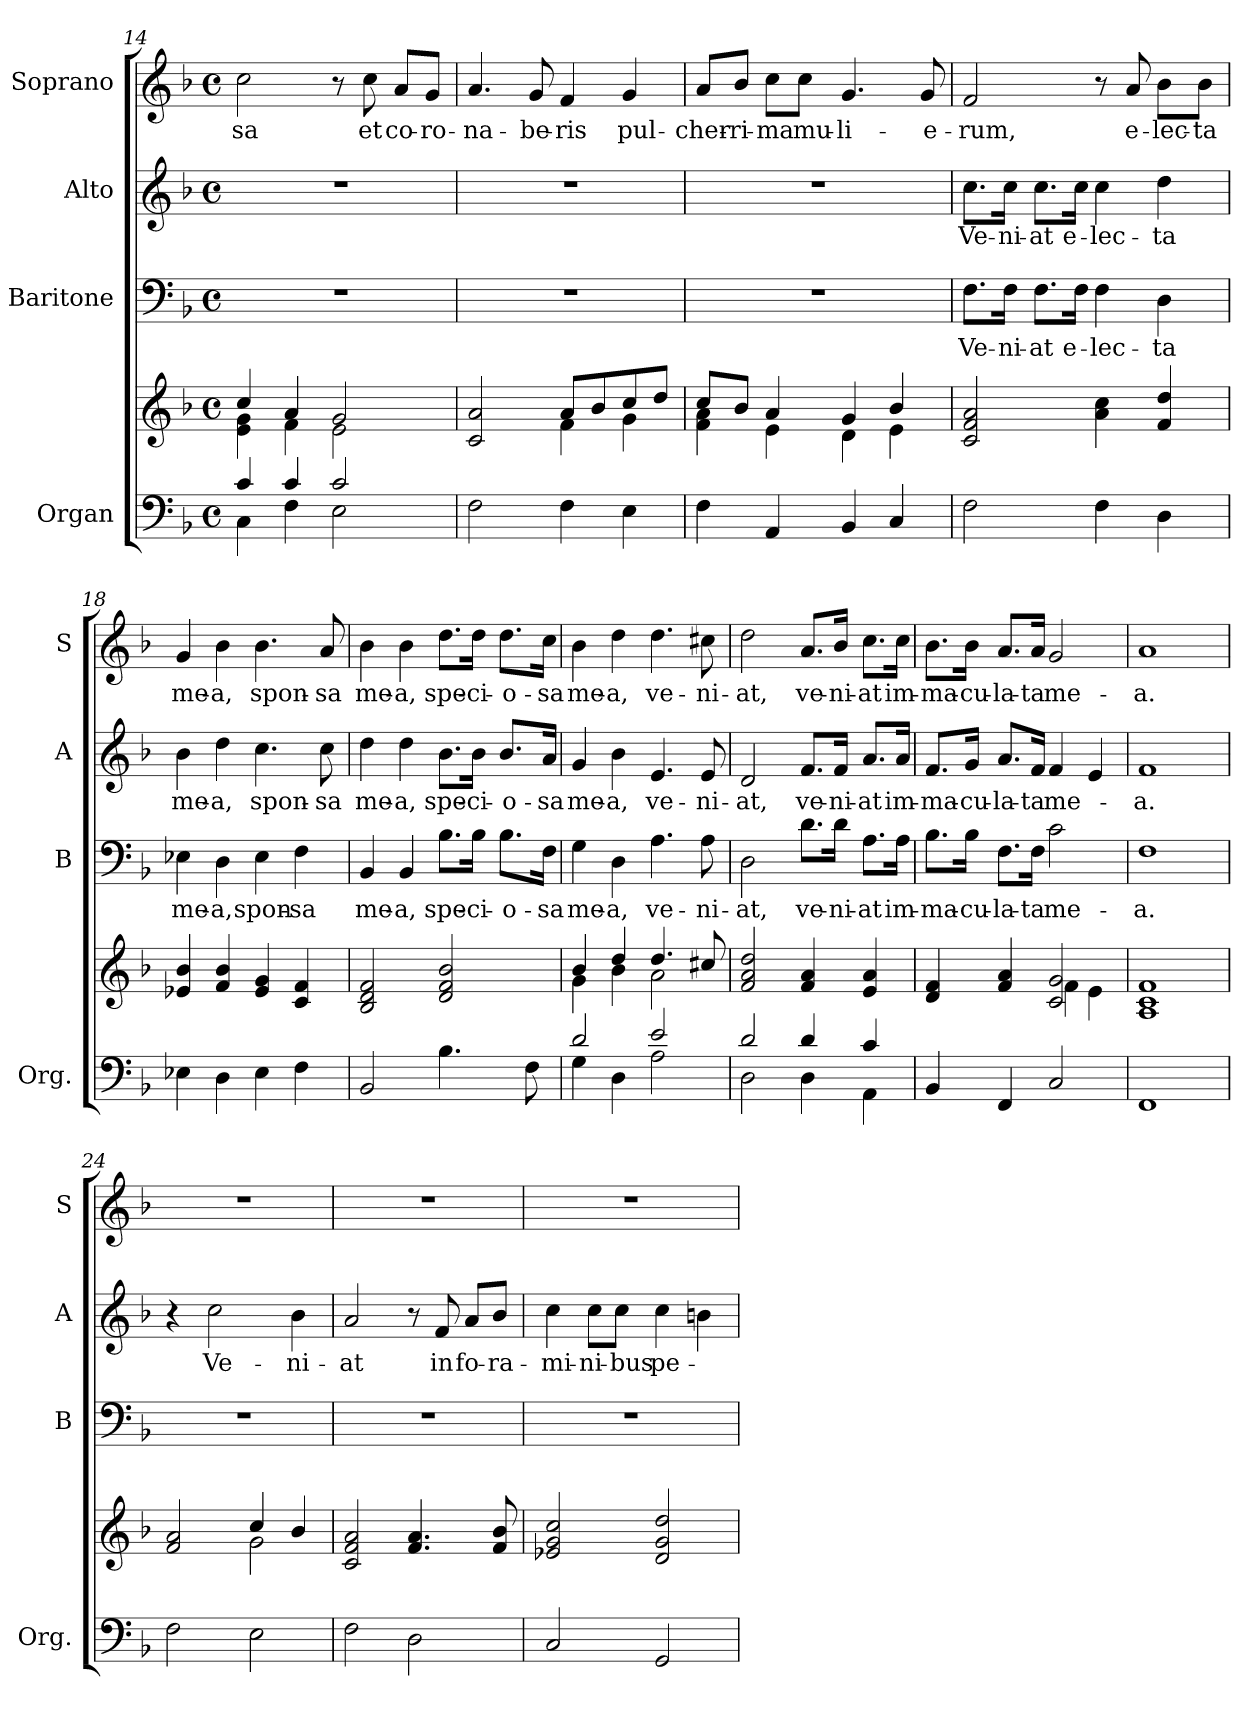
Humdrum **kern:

**kern	**kern	**kern	**text	**kern	**text	**kern	**text
*part4	*part4	*part3	*part3	*part2	*part2	*part1	*part1
*staff5	*staff4	*staff3	*staff3	*staff2	*staff2	*staff1	*staff1
*I"Organ	*	*I"Baritone	*	*I"Alto	*	*I"Soprano	*
*I'Org.	*	*I'B	*	*I'A	*	*I'S	*
*clefF4	*clefG2	*clefF4	*	*clefG2	*	*clefG2	*
*k[b-]	*k[b-]	*k[b-]	*	*k[b-]	*	*k[b-]	*
*F:	*F:	*F:	*	*F:	*	*F:	*
*M4/4	*M4/4	*M4/4	*	*M4/4	*	*M4/4	*
*met(c)	*met(c)	*met(c)	*	*met(c)	*	*met(c)	*
=14	=14	=14	=14	=14	=14	=14	=14
*^	*^	*	*	*	*	*	*
!	!	!	!	!	!	!	!	!	!LO:LY:b
4c/	4C\	4cc/	4e\ 4g\	1r	.	1r	.	2cc\	-sa
4c/	4F\	4a/	4f\	.	.	.	.	.	.
2c/	2E\	2g/	2e\	.	.	.	.	8r	.
!	!	!	!	!	!	!	!	!	!LO:LY:b
.	.	.	.	.	.	.	.	8cc\	et
!	!	!	!	!	!	!	!	!	!LO:LY:b
.	.	.	.	.	.	.	.	8a/L	co-
!	!	!	!	!	!	!	!	!	!LO:LY:b
.	.	.	.	.	.	.	.	8g/J	-ro-
*v	*v	*	*	*	*	*	*	*	*
=15	=15	=15	=15	=15	=15	=15	=15	=15
!	!	!	!	!	!	!	!	!LO:LY:b
2F\	2c/ 2a/	2ryy	1r	.	1r	.	4.a/	-na-
!	!	!	!	!	!	!	!	!LO:LY:b
.	.	.	.	.	.	.	8g/	-be-
!	!	!	!	!	!	!	!	!LO:LY:b
4F\	8a/L	4f\	.	.	.	.	4f/	-ris
.	8b-/	.	.	.	.	.	.	.
!	!	!	!	!	!	!	!	!LO:LY:b
4E\	8cc/	4g\	.	.	.	.	4g/	pul-
.	8dd/J	.	.	.	.	.	.	.
=16	=16	=16	=16	=16	=16	=16	=16	=16
!	!	!	!	!	!	!	!	!LO:LY:b
4F\	8cc/L	4f\ 4a\	1r	.	1r	.	8a/L	-cher-
!	!	!	!	!	!	!	!	!LO:LY:b
.	8b-/J	.	.	.	.	.	8b-/J	-ri-
!	!	!	!	!	!	!	!	!LO:LY:b
4AA/	4a/	4e\	.	.	.	.	8cc\L	-ma
!	!	!	!	!	!	!	!	!LO:LY:b
.	.	.	.	.	.	.	8cc\J	mu-
!	!	!	!	!	!	!	!	!LO:LY:b
4BB-/	4g/	4d\	.	.	.	.	4.g/	-li-
4C/	4b-/	4e\	.	.	.	.	.	.
!	!	!	!	!	!	!	!	!LO:LY:b
.	.	.	.	.	.	.	8g/	-e-
*	*v	*v	*	*	*	*	*	*
=17	=17	=17	=17	=17	=17	=17	=17
!	!	!	!LO:LY:b	!	!LO:LY:b	!	!LO:LY:b
2F\	2c/ 2f/ 2a/	8.F\L	Ve-	8.cc\L	Ve-	2f/	-rum,
!	!	!	!LO:LY:b	!	!LO:LY:b	!	!
.	.	16F\Jk	-ni-	16cc\Jk	-ni-	.	.
!	!	!	!LO:LY:b	!	!LO:LY:b	!	!
.	.	8.F\L	-at	8.cc\L	-at	.	.
!	!	!	!LO:LY:b	!	!LO:LY:b	!	!
.	.	16F\Jk	e-	16cc\Jk	e-	.	.
!	!	!	!LO:LY:b	!	!LO:LY:b	!	!
4F\	4a\ 4cc\	4F\	-lec-	4cc\	-lec-	8r	.
!	!	!	!	!	!	!	!LO:LY:b
.	.	.	.	.	.	8a/	e-
!	!	!	!LO:LY:b	!	!LO:LY:b	!	!LO:LY:b
4D\	4f/ 4dd/	4D\	-ta	4dd\	-ta	8b-\L	-lec-
!	!	!	!	!	!	!	!LO:LY:b
.	.	.	.	.	.	8b-\J	-ta
=18	=18	=18	=18	=18	=18	=18	=18
!	!	!	!LO:LY:b	!	!LO:LY:b	!	!LO:LY:b
4E-X\	4e-X/ 4b-/	4E-X\	me-	4b-\	me-	4g/	me-
!	!	!	!LO:LY:b	!	!LO:LY:b	!	!LO:LY:b
4D\	4f/ 4b-/	4D\	-a,	4dd\	-a,	4b-\	-a,
!	!	!	!LO:LY:b	!	!LO:LY:b	!	!LO:LY:b
4E-\	4e-/ 4g/	4E-\	spon-	4.cc\	spon-	4.b-\	spon-
!	!	!	!LO:LY:b	!	!	!	!
4F\	4c/ 4f/	4F\	-sa	.	.	.	.
!	!	!	!	!	!LO:LY:b	!	!LO:LY:b
.	.	.	.	8cc\	-sa	8a/	-sa
!!LO:LB:g=z
=19	=19	=19	=19	=19	=19	=19	=19
!	!	!	!LO:LY:b	!	!LO:LY:b	!	!LO:LY:b
2BB-/	2B-/ 2d/ 2f/	4BB-/	me-	4dd\	me-	4b-\	me-
!	!	!	!LO:LY:b	!	!LO:LY:b	!	!LO:LY:b
.	.	4BB-/	-a,	4dd\	-a,	4b-\	-a,
!	!	!	!LO:LY:b	!	!LO:LY:b	!	!LO:LY:b
4.B-\	2d/ 2f/ 2b-/	8.B-\L	spe-	8.b-\L	spe-	8.dd\L	spe-
!	!	!	!LO:LY:b	!	!LO:LY:b	!	!LO:LY:b
.	.	16B-\Jk	-ci-	16b-\Jk	-ci-	16dd\Jk	-ci-
!	!	!	!LO:LY:b	!	!LO:LY:b	!	!LO:LY:b
.	.	8.B-\L	-o-	8.b-/L	-o-	8.dd\L	-o-
8F\	.	.	.	.	.	.	.
!	!	!	!LO:LY:b	!	!LO:LY:b	!	!LO:LY:b
.	.	16F\Jk	-sa	16a/Jk	-sa	16cc\Jk	-sa
=20	=20	=20	=20	=20	=20	=20	=20
*^	*^	*	*	*	*	*	*
!	!	!	!	!	!LO:LY:b	!	!LO:LY:b	!	!LO:LY:b
2d/	4G\	4b-/	4g\	4G\	me-	4g/	me-	4b-\	me-
!	!	!	!	!	!LO:LY:b	!	!LO:LY:b	!	!LO:LY:b
.	4D\	4dd/	4b-\	4D\	-a,	4b-\	-a,	4dd\	-a,
!	!	!	!	!	!LO:LY:b	!	!LO:LY:b	!	!LO:LY:b
2e/	2A\	4.dd/	2a\	4.A\	ve-	4.e/	ve-	4.dd\	ve-
!	!	!	!	!	!LO:LY:b	!	!LO:LY:b	!	!LO:LY:b
.	.	8cc#X/	.	8A\	-ni-	8e/	-ni-	8cc#X\	-ni-
*	*	*v	*v	*	*	*	*	*	*
=21	=21	=21	=21	=21	=21	=21	=21	=21
!	!	!	!	!LO:LY:b	!	!LO:LY:b	!	!LO:LY:b
2d/	2D\	2f/ 2a/ 2dd/	2D\	-at,	2d/	-at,	2dd\	-at,
!	!	!	!	!LO:LY:b	!	!LO:LY:b	!	!LO:LY:b
4d/	4D\	4f/ 4a/	8.d\L	ve-	8.f/L	ve-	8.a/L	ve-
!	!	!	!	!LO:LY:b	!	!LO:LY:b	!	!LO:LY:b
.	.	.	16d\Jk	-ni-	16f/Jk	-ni-	16b-/Jk	-ni-
!	!	!	!	!LO:LY:b	!	!LO:LY:b	!	!LO:LY:b
4c/	4AA\	4e/ 4a/	8.A\L	-at	8.a/L	-at	8.cc\L	-at
!	!	!	!	!LO:LY:b	!	!LO:LY:b	!	!LO:LY:b
.	.	.	16A\Jk	im-	16a/Jk	im-	16cc\Jk	im-
*v	*v	*	*	*	*	*	*	*
=22	=22	=22	=22	=22	=22	=22	=22
*	*^	*	*	*	*	*	*
!	!	!	!	!LO:LY:b	!	!LO:LY:b	!	!LO:LY:b
4BB-/	4d/ 4f/	2ryy	8.B-\L	-ma-	8.f/L	-ma-	8.b-\L	-ma-
!	!	!	!	!LO:LY:b	!	!LO:LY:b	!	!LO:LY:b
.	.	.	16B-\Jk	-cu-	16g/Jk	-cu-	16b-\Jk	-cu-
!	!	!	!	!LO:LY:b	!	!LO:LY:b	!	!LO:LY:b
4FF/	4f/ 4a/	.	8.F\L	-la-	8.a/L	-la-	8.a/L	-la-
!	!	!	!	!LO:LY:b	!	!LO:LY:b	!	!LO:LY:b
.	.	.	16F\Jk	-ta	16f/Jk	-ta	16a/Jk	-ta
!	!	!	!	!LO:LY:b	!	!LO:LY:b	!	!LO:LY:b
2C/	2c/ 2g/	4f\	2c\	me-	4f/	me-	2g/	me-
.	.	4e\	.	.	4e/	.	.	.
=23	=23	=23	=23	=23	=23	=23	=23	=23
!	!	!	!	!LO:LY:b	!	!LO:LY:b	!	!LO:LY:b
*	*v	*v	*	*	*	*	*	*
1FF	1A 1c 1f	1F	-a.	1f	-a.	1a	-a.
=24	=24	=24	=24	=24	=24	=24	=24
*	*^	*	*	*	*	*	*
2F\	2f/ 2a/	2ryy	1r	.	4r	.	1r	.
!	!	!	!	!	!	!LO:LY:b	!	!
.	.	.	.	.	2cc\	Ve-	.	.
2E\	2g\	4cc/	.	.	.	.	.	.
!	!	!	!	!	!	!LO:LY:b	!	!
.	.	4b-/	.	.	4b-\	-ni-	.	.
!!LO:LB:g=z
=25	=25	=25	=25	=25	=25	=25	=25	=25
!	!	!	!	!	!	!LO:LY:b	!	!
*	*v	*v	*	*	*	*	*	*
2F\	2c/ 2f/ 2a/	1r	.	2a/	-at	1r	.
2D\	4.f/ 4.a/	.	.	8r	.	.	.
!	!	!	!	!	!LO:LY:b	!	!
.	.	.	.	8f/	in	.	.
!	!	!	!	!	!LO:LY:b	!	!
.	.	.	.	8a/L	fo-	.	.
!	!	!	!	!	!LO:LY:b	!	!
.	8f/ 8b-/	.	.	8b-/J	-ra-	.	.
=26	=26	=26	=26	=26	=26	=26	=26
!	!	!	!	!	!LO:LY:b	!	!
2C/	2e-X/ 2g/ 2cc/	1r	.	4cc\	-mi-	1r	.
!	!	!	!	!	!LO:LY:b	!	!
.	.	.	.	8cc\L	-ni-	.	.
!	!	!	!	!	!LO:LY:b	!	!
.	.	.	.	8cc\J	-bus	.	.
!	!	!	!	!	!LO:LY:b	!	!
2GG/	2d/ 2g/ 2dd/	.	.	4cc\	pe-	.	.
.	.	.	.	4bn\	.	.	.
=	=	=	=	=	=	=	=
*-	*-	*-	*-	*-	*-	*-	*-
